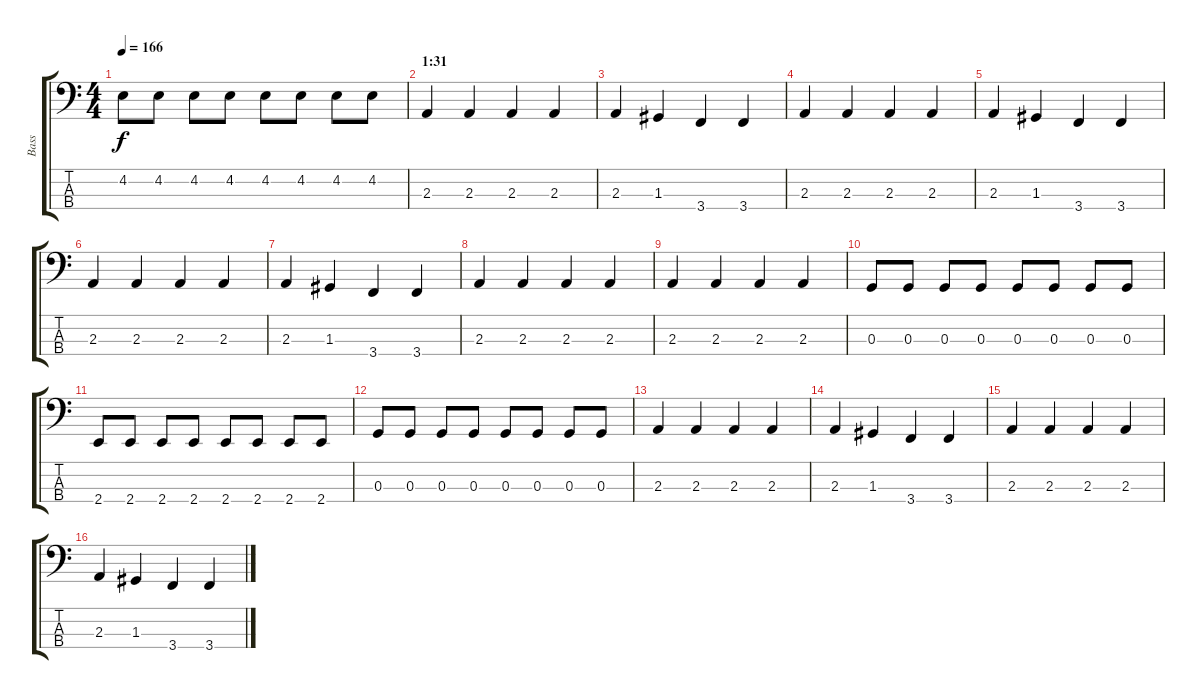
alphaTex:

\track ("Bass" "Bass") {instrument electricbasspick}
\staff {score tabs}
\tuning (F2 C2 G1 D1) {hide}
\ts (4 4)
\tempo 166
\clef f4
\ks c
4.2.8{dy f} 4.2.8 4.2.8 4.2.8 4.2.8 4.2.8 4.2.8 4.2.8 |
\section ("" "1:31")
2.3.4 2.3.4 2.3.4 2.3.4 |
2.3.4 1.3.4 3.4.4 3.4.4 |
2.3.4 2.3.4 2.3.4 2.3.4 |
2.3.4 1.3.4 3.4.4 3.4.4 |
2.3.4 2.3.4 2.3.4 2.3.4 |
2.3.4 1.3.4 3.4.4 3.4.4 |
2.3.4 2.3.4 2.3.4 2.3.4 |
2.3.4 2.3.4 2.3.4 2.3.4 |
0.3.8 0.3.8 0.3.8 0.3.8 0.3.8 0.3.8 0.3.8 0.3.8 |
2.4.8 2.4.8 2.4.8 2.4.8 2.4.8 2.4.8 2.4.8 2.4.8 |
0.3.8 0.3.8 0.3.8 0.3.8 0.3.8 0.3.8 0.3.8 0.3.8 |
2.3.4 2.3.4 2.3.4 2.3.4 |
2.3.4 1.3.4 3.4.4 3.4.4 |
2.3.4 2.3.4 2.3.4 2.3.4 |
2.3.4 1.3.4 3.4.4 3.4.4
